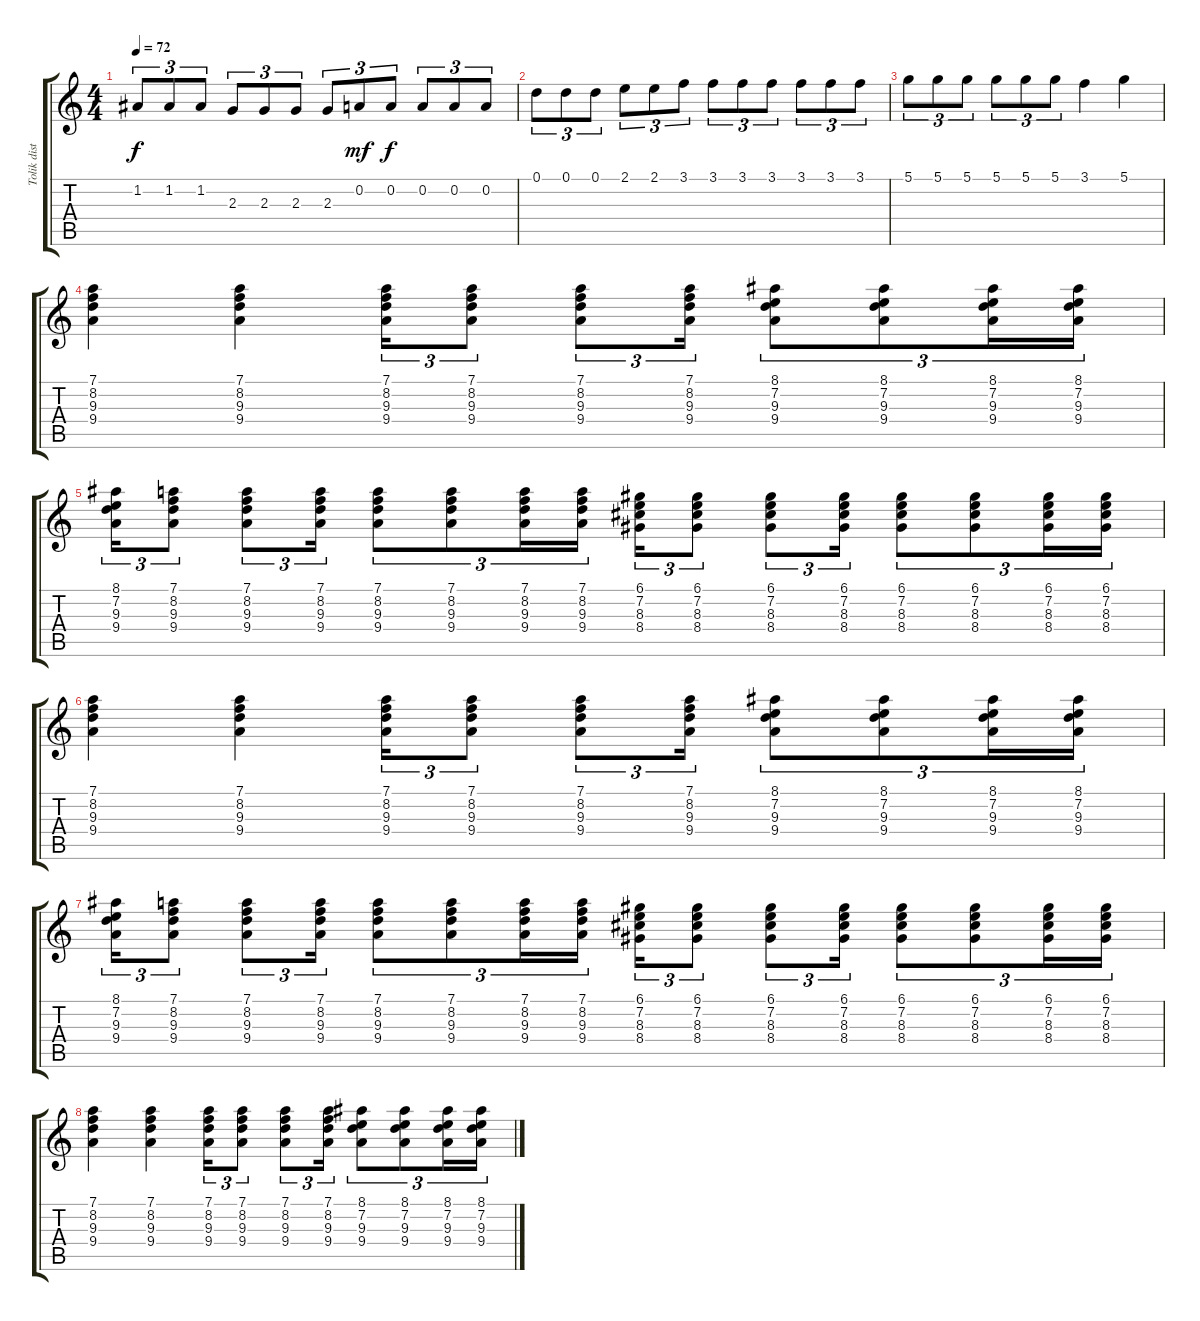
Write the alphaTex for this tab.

\track ("Tolik dist" "Tolik dist") {instrument distortionguitar}
\staff {score tabs}
\tuning (D4 A3 F3 C3 G2 C2) {hide}
\ts (4 4)
\tempo 72
\clef g2
\ks c
1.2.8{tu (3 2) dy f} 1.2.8{tu (3 2)} 1.2.8{tu (3 2)} 2.3.8{tu (3 2)} 2.3.8{tu (3 2)} 2.3.8{tu (3 2)} 2.3.8{tu (3 2)} 0.2.8{tu (3 2) dy mf} 0.2.8{tu (3 2) dy f} 0.2.8{tu (3 2)} 0.2.8{tu (3 2)} 0.2.8{tu (3 2)} |
0.1.8{tu (3 2)} 0.1.8{tu (3 2)} 0.1.8{tu (3 2)} 2.1.8{tu (3 2)} 2.1.8{tu (3 2)} 3.1.8{tu (3 2)} 3.1.8{tu (3 2)} 3.1.8{tu (3 2)} 3.1.8{tu (3 2)} 3.1.8{tu (3 2)} 3.1.8{tu (3 2)} 3.1.8{tu (3 2)} |
5.1.8{tu (3 2)} 5.1.8{tu (3 2)} 5.1.8{tu (3 2)} 5.1.8{tu (3 2)} 5.1.8{tu (3 2)} 5.1.8{tu (3 2)} 3.1.4 5.1.4 |
(7.1 8.2 9.3 9.4).4 (7.1 8.2 9.3 9.4).4 (7.1 8.2 9.3 9.4).16{tu (3 2)} (7.1 8.2 9.3 9.4).8{tu (3 2)} (7.1 8.2 9.3 9.4).8{tu (3 2)} (7.1 8.2 9.3 9.4).16{tu (3 2)} (8.1 7.2 9.3 9.4).8{tu (3 2)} (8.1 7.2 9.3 9.4).8{tu (3 2)} (8.1 7.2 9.3 9.4).16{tu (3 2)} (8.1 7.2 9.3 9.4).16{tu (3 2)} |
(8.1 7.2 9.3 9.4).16{tu (3 2)} (7.1 8.2 9.3 9.4).8{tu (3 2)} (7.1 8.2 9.3 9.4).8{tu (3 2)} (7.1 8.2 9.3 9.4).16{tu (3 2)} (7.1 8.2 9.3 9.4).8{tu (3 2)} (7.1 8.2 9.3 9.4).8{tu (3 2)} (7.1 8.2 9.3 9.4).16{tu (3 2)} (7.1 8.2 9.3 9.4).16{tu (3 2)} (6.1 7.2 8.3 8.4).16{tu (3 2)} (6.1 7.2 8.3 8.4).8{tu (3 2)} (6.1 7.2 8.3 8.4).8{tu (3 2)} (6.1 7.2 8.3 8.4).16{tu (3 2)} (6.1 7.2 8.3 8.4).8{tu (3 2)} (6.1 7.2 8.3 8.4).8{tu (3 2)} (6.1 7.2 8.3 8.4).16{tu (3 2)} (6.1 7.2 8.3 8.4).16{tu (3 2)} |
(7.1 8.2 9.3 9.4).4 (7.1 8.2 9.3 9.4).4 (7.1 8.2 9.3 9.4).16{tu (3 2)} (7.1 8.2 9.3 9.4).8{tu (3 2)} (7.1 8.2 9.3 9.4).8{tu (3 2)} (7.1 8.2 9.3 9.4).16{tu (3 2)} (8.1 7.2 9.3 9.4).8{tu (3 2)} (8.1 7.2 9.3 9.4).8{tu (3 2)} (8.1 7.2 9.3 9.4).16{tu (3 2)} (8.1 7.2 9.3 9.4).16{tu (3 2)} |
(8.1 7.2 9.3 9.4).16{tu (3 2)} (7.1 8.2 9.3 9.4).8{tu (3 2)} (7.1 8.2 9.3 9.4).8{tu (3 2)} (7.1 8.2 9.3 9.4).16{tu (3 2)} (7.1 8.2 9.3 9.4).8{tu (3 2)} (7.1 8.2 9.3 9.4).8{tu (3 2)} (7.1 8.2 9.3 9.4).16{tu (3 2)} (7.1 8.2 9.3 9.4).16{tu (3 2)} (6.1 7.2 8.3 8.4).16{tu (3 2)} (6.1 7.2 8.3 8.4).8{tu (3 2)} (6.1 7.2 8.3 8.4).8{tu (3 2)} (6.1 7.2 8.3 8.4).16{tu (3 2)} (6.1 7.2 8.3 8.4).8{tu (3 2)} (6.1 7.2 8.3 8.4).8{tu (3 2)} (6.1 7.2 8.3 8.4).16{tu (3 2)} (6.1 7.2 8.3 8.4).16{tu (3 2)} |
(7.1 8.2 9.3 9.4).4 (7.1 8.2 9.3 9.4).4 (7.1 8.2 9.3 9.4).16{tu (3 2)} (7.1 8.2 9.3 9.4).8{tu (3 2)} (7.1 8.2 9.3 9.4).8{tu (3 2)} (7.1 8.2 9.3 9.4).16{tu (3 2)} (8.1 7.2 9.3 9.4).8{tu (3 2)} (8.1 7.2 9.3 9.4).8{tu (3 2)} (8.1 7.2 9.3 9.4).16{tu (3 2)} (8.1 7.2 9.3 9.4).16{tu (3 2)}
